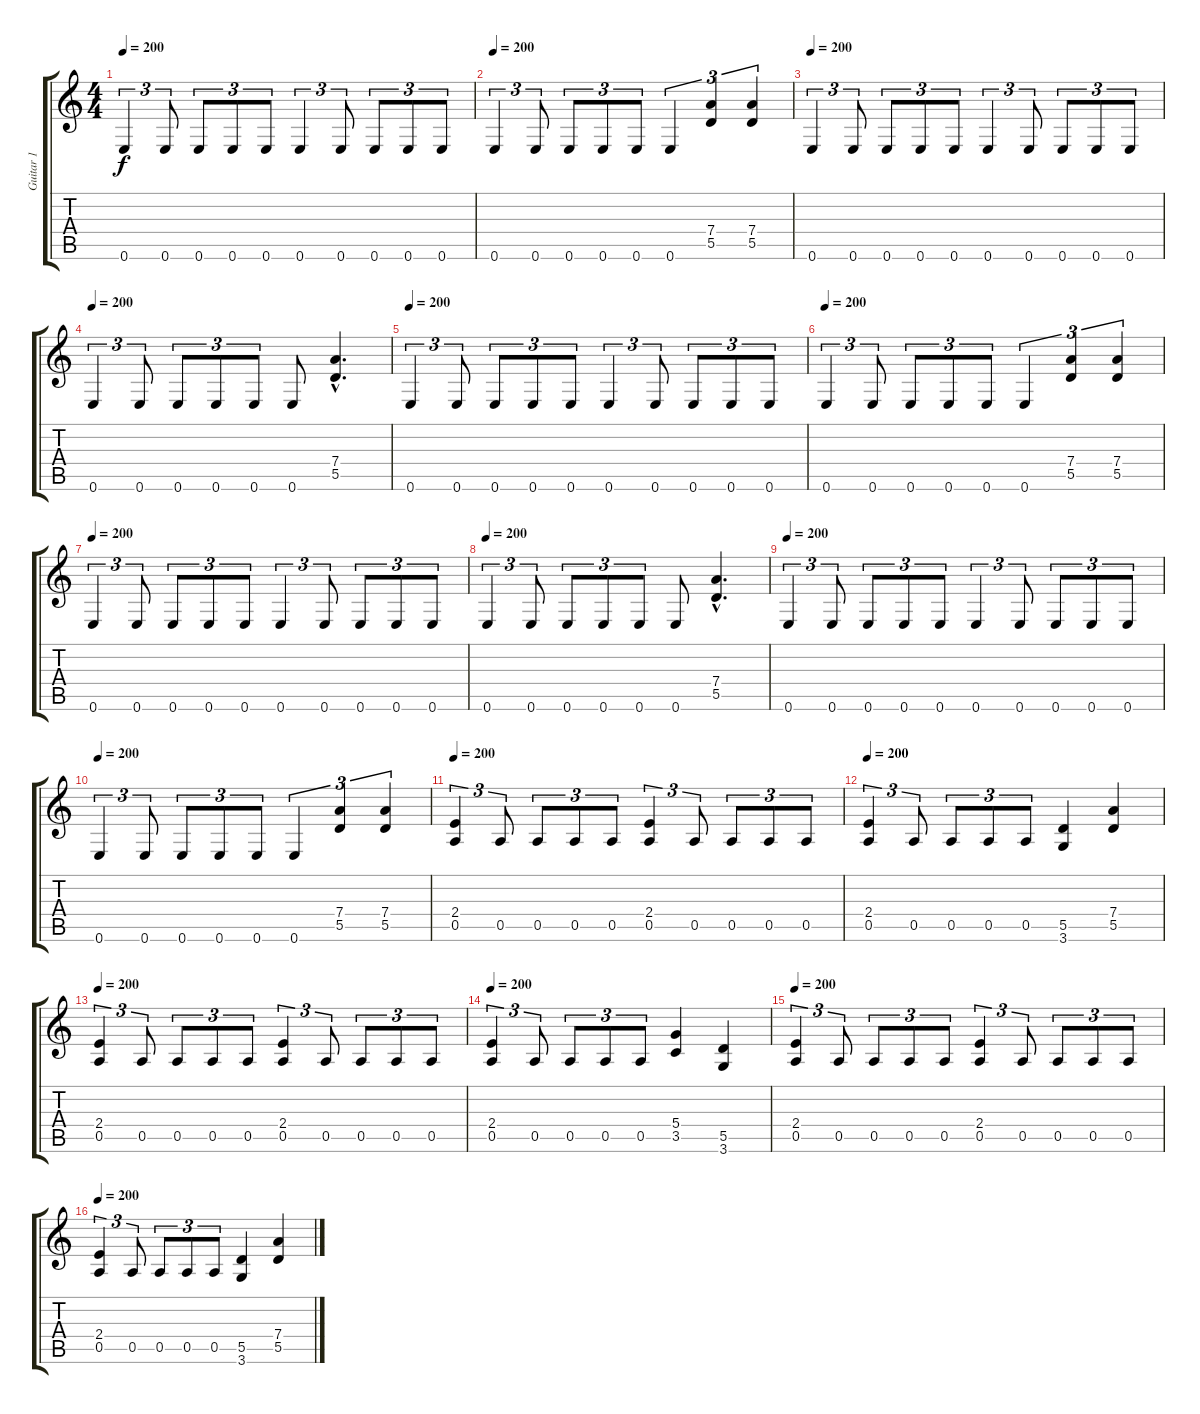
\track ("Guitar 1" "Guitar 1") {instrument distortionguitar}
\staff {score tabs}
\tuning (E4 B3 G3 D3 A2 E2) {hide}
\ts (4 4)
\tempo 200
\clef g2
\ks c
0.6.4{tu (3 2) dy f} 0.6.8{tu (3 2)} 0.6.8{tu (3 2)} 0.6.8{tu (3 2)} 0.6.8{tu (3 2)} 0.6.4{tu (3 2)} 0.6.8{tu (3 2)} 0.6.8{tu (3 2)} 0.6.8{tu (3 2)} 0.6.8{tu (3 2)} |
\tempo 200
0.6.4{tu (3 2)} 0.6.8{tu (3 2)} 0.6.8{tu (3 2)} 0.6.8{tu (3 2)} 0.6.8{tu (3 2)} 0.6.4{tu (3 2)} (7.4 5.5).4{tu (3 2)} (7.4 5.5).4{tu (3 2)} |
\tempo 200
0.6.4{tu (3 2)} 0.6.8{tu (3 2)} 0.6.8{tu (3 2)} 0.6.8{tu (3 2)} 0.6.8{tu (3 2)} 0.6.4{tu (3 2)} 0.6.8{tu (3 2)} 0.6.8{tu (3 2)} 0.6.8{tu (3 2)} 0.6.8{tu (3 2)} |
\tempo 200
0.6.4{tu (3 2)} 0.6.8{tu (3 2)} 0.6.8{tu (3 2)} 0.6.8{tu (3 2)} 0.6.8{tu (3 2)} 0.6.8 (7.4{hac} 5.5{hac}).4{d} |
\tempo 200
0.6.4{tu (3 2)} 0.6.8{tu (3 2)} 0.6.8{tu (3 2)} 0.6.8{tu (3 2)} 0.6.8{tu (3 2)} 0.6.4{tu (3 2)} 0.6.8{tu (3 2)} 0.6.8{tu (3 2)} 0.6.8{tu (3 2)} 0.6.8{tu (3 2)} |
\tempo 200
0.6.4{tu (3 2)} 0.6.8{tu (3 2)} 0.6.8{tu (3 2)} 0.6.8{tu (3 2)} 0.6.8{tu (3 2)} 0.6.4{tu (3 2)} (7.4 5.5).4{tu (3 2)} (7.4 5.5).4{tu (3 2)} |
\tempo 200
0.6.4{tu (3 2)} 0.6.8{tu (3 2)} 0.6.8{tu (3 2)} 0.6.8{tu (3 2)} 0.6.8{tu (3 2)} 0.6.4{tu (3 2)} 0.6.8{tu (3 2)} 0.6.8{tu (3 2)} 0.6.8{tu (3 2)} 0.6.8{tu (3 2)} |
\tempo 200
0.6.4{tu (3 2)} 0.6.8{tu (3 2)} 0.6.8{tu (3 2)} 0.6.8{tu (3 2)} 0.6.8{tu (3 2)} 0.6.8 (7.4{hac} 5.5{hac}).4{d} |
\tempo 200
0.6.4{tu (3 2)} 0.6.8{tu (3 2)} 0.6.8{tu (3 2)} 0.6.8{tu (3 2)} 0.6.8{tu (3 2)} 0.6.4{tu (3 2)} 0.6.8{tu (3 2)} 0.6.8{tu (3 2)} 0.6.8{tu (3 2)} 0.6.8{tu (3 2)} |
\tempo 200
0.6.4{tu (3 2)} 0.6.8{tu (3 2)} 0.6.8{tu (3 2)} 0.6.8{tu (3 2)} 0.6.8{tu (3 2)} 0.6.4{tu (3 2)} (7.4 5.5).4{tu (3 2)} (7.4 5.5).4{tu (3 2)} |
\tempo 200
(2.4 0.5).4{tu (3 2)} 0.5.8{tu (3 2)} 0.5.8{tu (3 2)} 0.5.8{tu (3 2)} 0.5.8{tu (3 2)} (2.4 0.5).4{tu (3 2)} 0.5.8{tu (3 2)} 0.5.8{tu (3 2)} 0.5.8{tu (3 2)} 0.5.8{tu (3 2)} |
\tempo 200
(2.4 0.5).4{tu (3 2)} 0.5.8{tu (3 2)} 0.5.8{tu (3 2)} 0.5.8{tu (3 2)} 0.5.8{tu (3 2)} (5.5 3.6).4 (7.4 5.5).4 |
\tempo 200
(2.4 0.5).4{tu (3 2)} 0.5.8{tu (3 2)} 0.5.8{tu (3 2)} 0.5.8{tu (3 2)} 0.5.8{tu (3 2)} (2.4 0.5).4{tu (3 2)} 0.5.8{tu (3 2)} 0.5.8{tu (3 2)} 0.5.8{tu (3 2)} 0.5.8{tu (3 2)} |
\tempo 200
(2.4 0.5).4{tu (3 2)} 0.5.8{tu (3 2)} 0.5.8{tu (3 2)} 0.5.8{tu (3 2)} 0.5.8{tu (3 2)} (5.4 3.5).4 (5.5 3.6).4 |
\tempo 200
(2.4 0.5).4{tu (3 2)} 0.5.8{tu (3 2)} 0.5.8{tu (3 2)} 0.5.8{tu (3 2)} 0.5.8{tu (3 2)} (2.4 0.5).4{tu (3 2)} 0.5.8{tu (3 2)} 0.5.8{tu (3 2)} 0.5.8{tu (3 2)} 0.5.8{tu (3 2)} |
\tempo 200
(2.4 0.5).4{tu (3 2)} 0.5.8{tu (3 2)} 0.5.8{tu (3 2)} 0.5.8{tu (3 2)} 0.5.8{tu (3 2)} (5.5 3.6).4 (7.4 5.5).4
